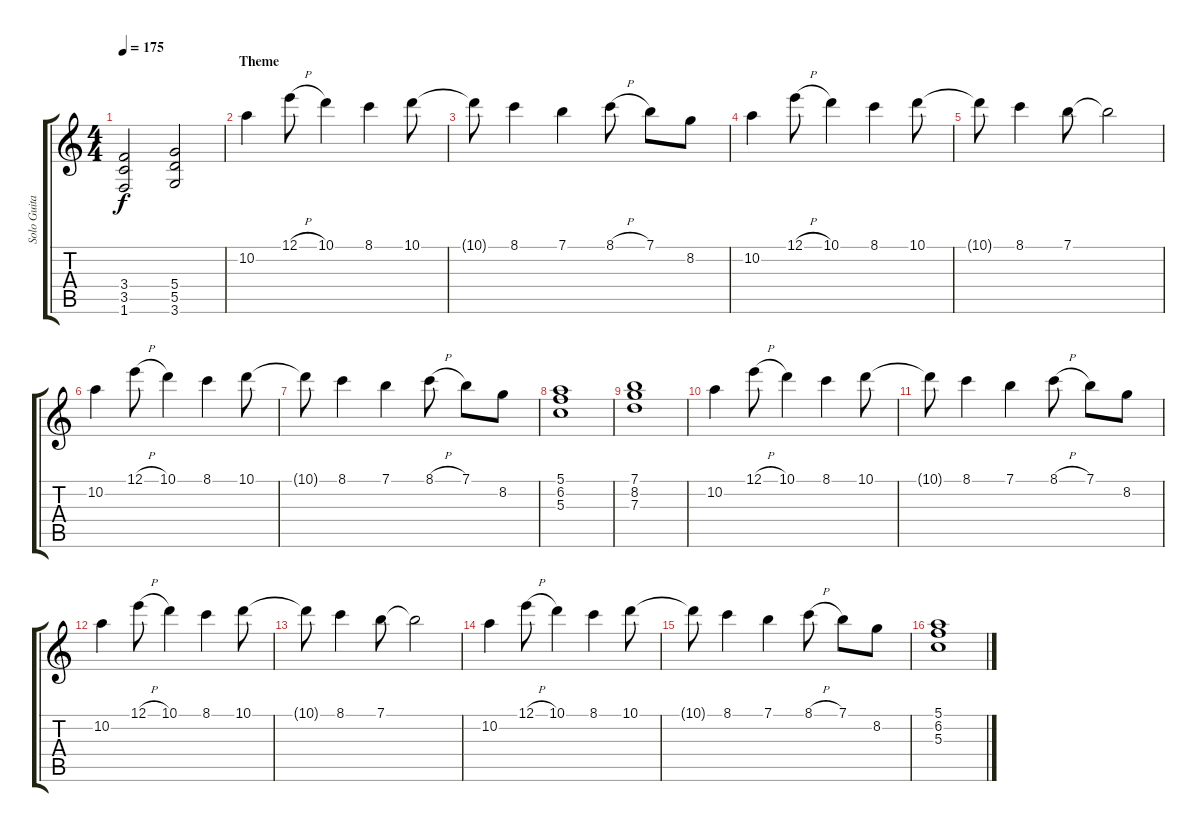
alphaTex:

\track ("Solo Guitar" "Solo Guita") {instrument distortionguitar}
\staff {score tabs}
\tuning (E4 B3 G3 D3 A2 E2) {hide}
\ts (4 4)
\tempo 175
\clef g2
\ks c
(3.4 3.5 1.6).2{dy f} (5.4 5.5 3.6).2 |
\section ("" "Theme")
10.2.4 12.1{h}.8 10.1.4 8.1.4 10.1.8 |
10.1{t}.8 8.1.4 7.1.4 8.1{h}.8 7.1.8 8.2.8 |
10.2.4 12.1{h}.8 10.1.4 8.1.4 10.1.8 |
10.1{t}.8 8.1.4 7.1.8 7.1{t}.2 |
10.2.4 12.1{h}.8 10.1.4 8.1.4 10.1.8 |
10.1{t}.8 8.1.4 7.1.4 8.1{h}.8 7.1.8 8.2.8 |
(5.1 6.2 5.3).1 |
(7.1 8.2 7.3).1 |
10.2.4 12.1{h}.8 10.1.4 8.1.4 10.1.8 |
10.1{t}.8 8.1.4 7.1.4 8.1{h}.8 7.1.8 8.2.8 |
10.2.4 12.1{h}.8 10.1.4 8.1.4 10.1.8 |
10.1{t}.8 8.1.4 7.1.8 7.1{t}.2 |
10.2.4 12.1{h}.8 10.1.4 8.1.4 10.1.8 |
10.1{t}.8 8.1.4 7.1.4 8.1{h}.8 7.1.8 8.2.8 |
(5.1 6.2 5.3).1
